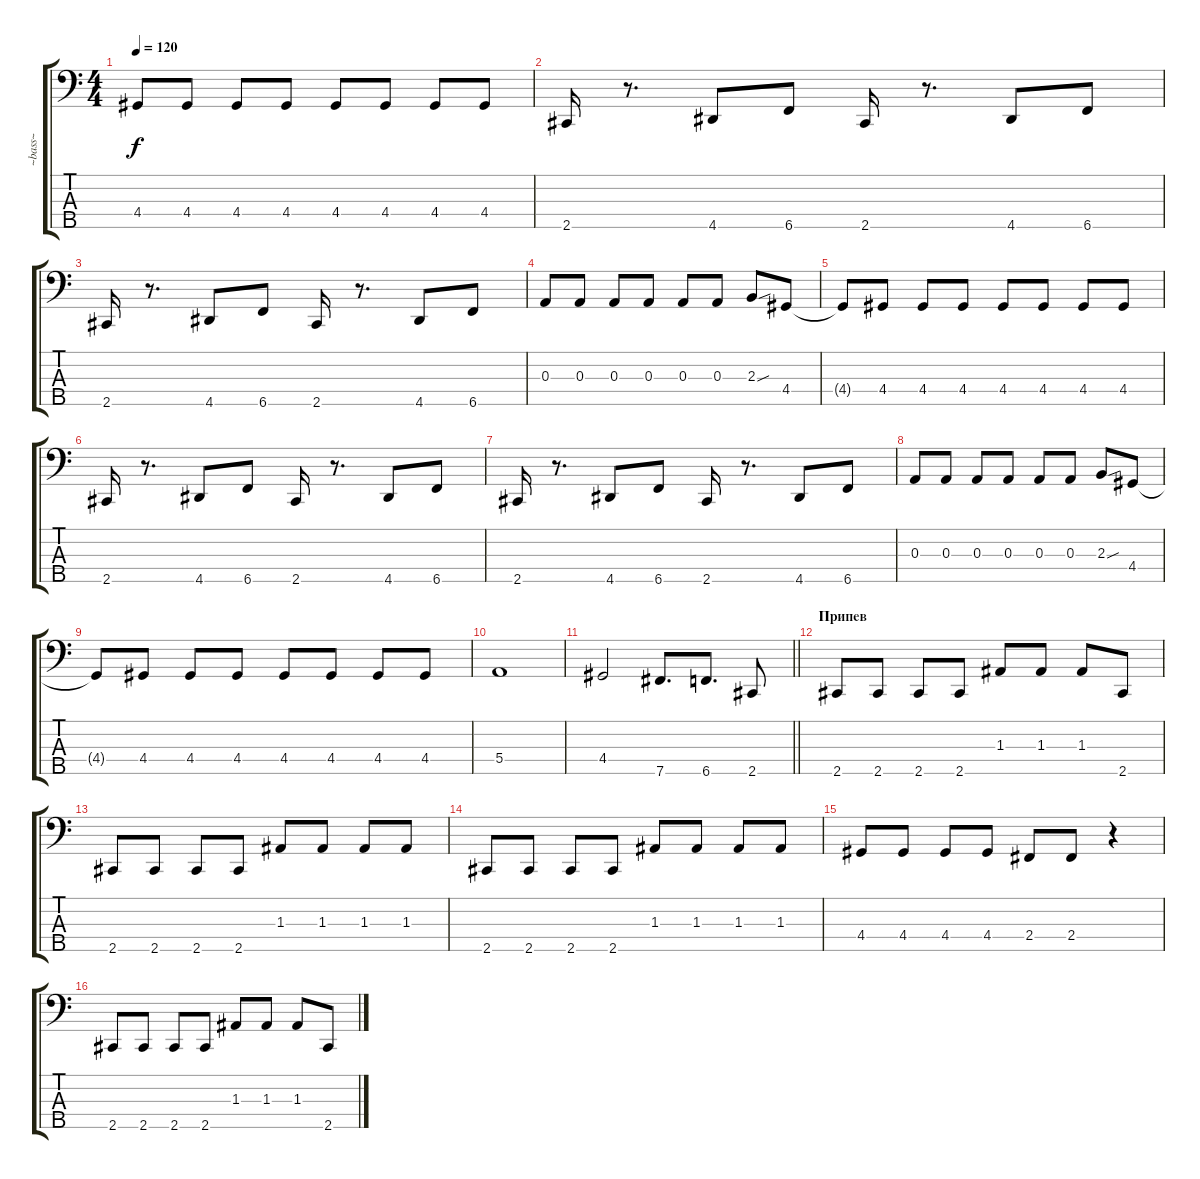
\track ("~bass~" "~bass~") {instrument electricbassfinger}
\staff {score tabs}
\tuning (G2 D2 A1 E1 B0) {hide}
\ts (4 4)
\tempo 120
\clef f4
\ks c
4.4{t}.8{dy f} 4.4.8 4.4.8 4.4.8 4.4.8 4.4.8 4.4.8 4.4.8 |
2.5.16 r.8{d} 4.5.8 6.5.8 2.5.16 r.8{d} 4.5.8 6.5.8 |
2.5.16 r.8{d} 4.5.8 6.5.8 2.5.16 r.8{d} 4.5.8 6.5.8 |
0.3.8 0.3.8 0.3.8 0.3.8 0.3.8 0.3.8 2.3{sou}.8 4.4.8 |
4.4{t}.8 4.4.8 4.4.8 4.4.8 4.4.8 4.4.8 4.4.8 4.4.8 |
2.5.16 r.8{d} 4.5.8 6.5.8 2.5.16 r.8{d} 4.5.8 6.5.8 |
2.5.16 r.8{d} 4.5.8 6.5.8 2.5.16 r.8{d} 4.5.8 6.5.8 |
0.3.8 0.3.8 0.3.8 0.3.8 0.3.8 0.3.8 2.3{sou}.8 4.4.8 |
4.4{t}.8 4.4.8 4.4.8 4.4.8 4.4.8 4.4.8 4.4.8 4.4.8 |
5.4.1 |
\barLineRight lightlight
4.4.2 7.5.8{d} 6.5.8{d} 2.5.8 |
\section ("" "Припев")
2.5.8 2.5.8 2.5.8 2.5.8 1.3.8 1.3.8 1.3.8 2.5.8 |
2.5.8 2.5.8 2.5.8 2.5.8 1.3.8 1.3.8 1.3.8 1.3.8 |
2.5.8 2.5.8 2.5.8 2.5.8 1.3.8 1.3.8 1.3.8 1.3.8 |
4.4.8 4.4.8 4.4.8 4.4.8 2.4.8 2.4.8 r.4 |
2.5.8 2.5.8 2.5.8 2.5.8 1.3.8 1.3.8 1.3.8 2.5.8
